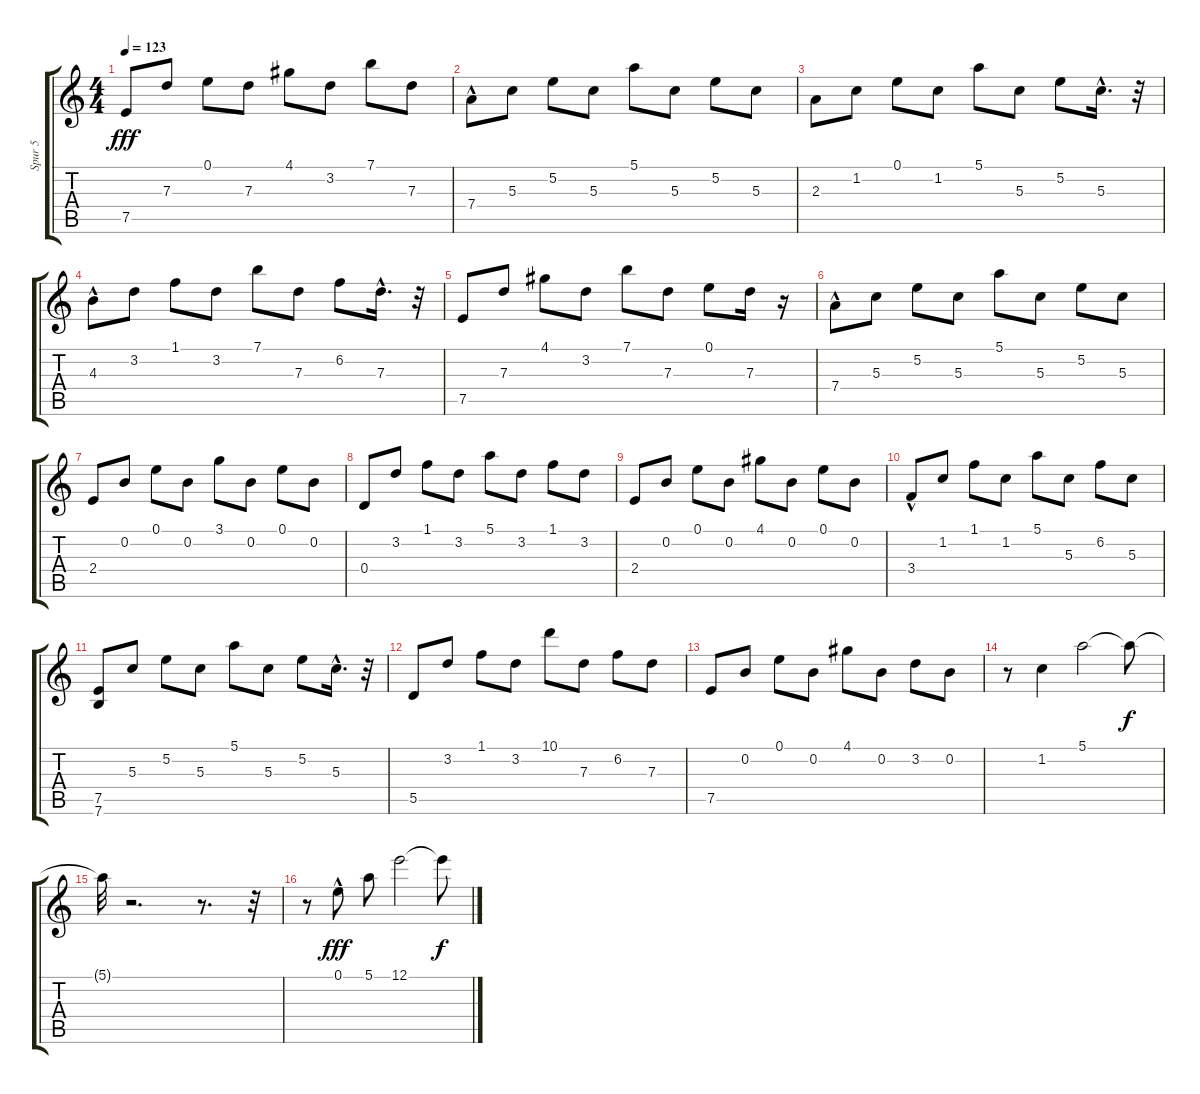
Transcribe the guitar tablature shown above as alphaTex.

\track ("Spur 5" "Spur 5") {instrument acousticguitarsteel}
\staff {score tabs}
\tuning (E4 B3 G3 D3 A2 E2) {hide}
\ts (4 4)
\tempo 123
\clef g2
\ks c
7.5.8{dy fff} 7.3.8 0.1.8 7.3.8 4.1.8 3.2.8 7.1.8 7.3.8 |
7.4{hac}.8 5.3.8 5.2.8 5.3.8 5.1.8 5.3.8 5.2.8 5.3.8 |
2.3.8 1.2.8 0.1.8 1.2.8 5.1.8 5.3.8 5.2.8 5.3{hac}.16{d} r.32 |
4.3{hac}.8 3.2.8 1.1.8 3.2.8 7.1.8 7.3.8 6.2.8 7.3{hac}.16{d} r.32 |
7.5.8 7.3.8 4.1.8 3.2.8 7.1.8 7.3.8 0.1.8 7.3.16 r.16 |
7.4{hac}.8 5.3.8 5.2.8 5.3.8 5.1.8 5.3.8 5.2.8 5.3.8 |
2.4.8 0.2.8 0.1.8 0.2.8 3.1.8 0.2.8 0.1.8 0.2.8 |
0.4.8 3.2.8 1.1.8 3.2.8 5.1.8 3.2.8 1.1.8 3.2.8 |
2.4.8 0.2.8 0.1.8 0.2.8 4.1.8 0.2.8 0.1.8 0.2.8 |
3.4{hac}.8 1.2.8 1.1.8 1.2.8 5.1.8 5.3.8 6.2.8 5.3.8 |
(7.5 7.6).8 5.3.8 5.2.8 5.3.8 5.1.8 5.3.8 5.2.8 5.3{hac}.16{d} r.32 |
5.5.8 3.2.8 1.1.8 3.2.8 10.1.8 7.3.8 6.2.8 7.3.8 |
7.5.8 0.2.8 0.1.8 0.2.8 4.1.8 0.2.8 3.2.8 0.2.8 |
r.8 1.2.4 5.1.2 5.1{t}.8{dy f} |
5.1{t}.32 r.2{d} r.8{d} r.32 |
r.8 0.1{hac}.8{dy fff} 5.1.8 12.1.2 12.1{t}.8{dy f}
